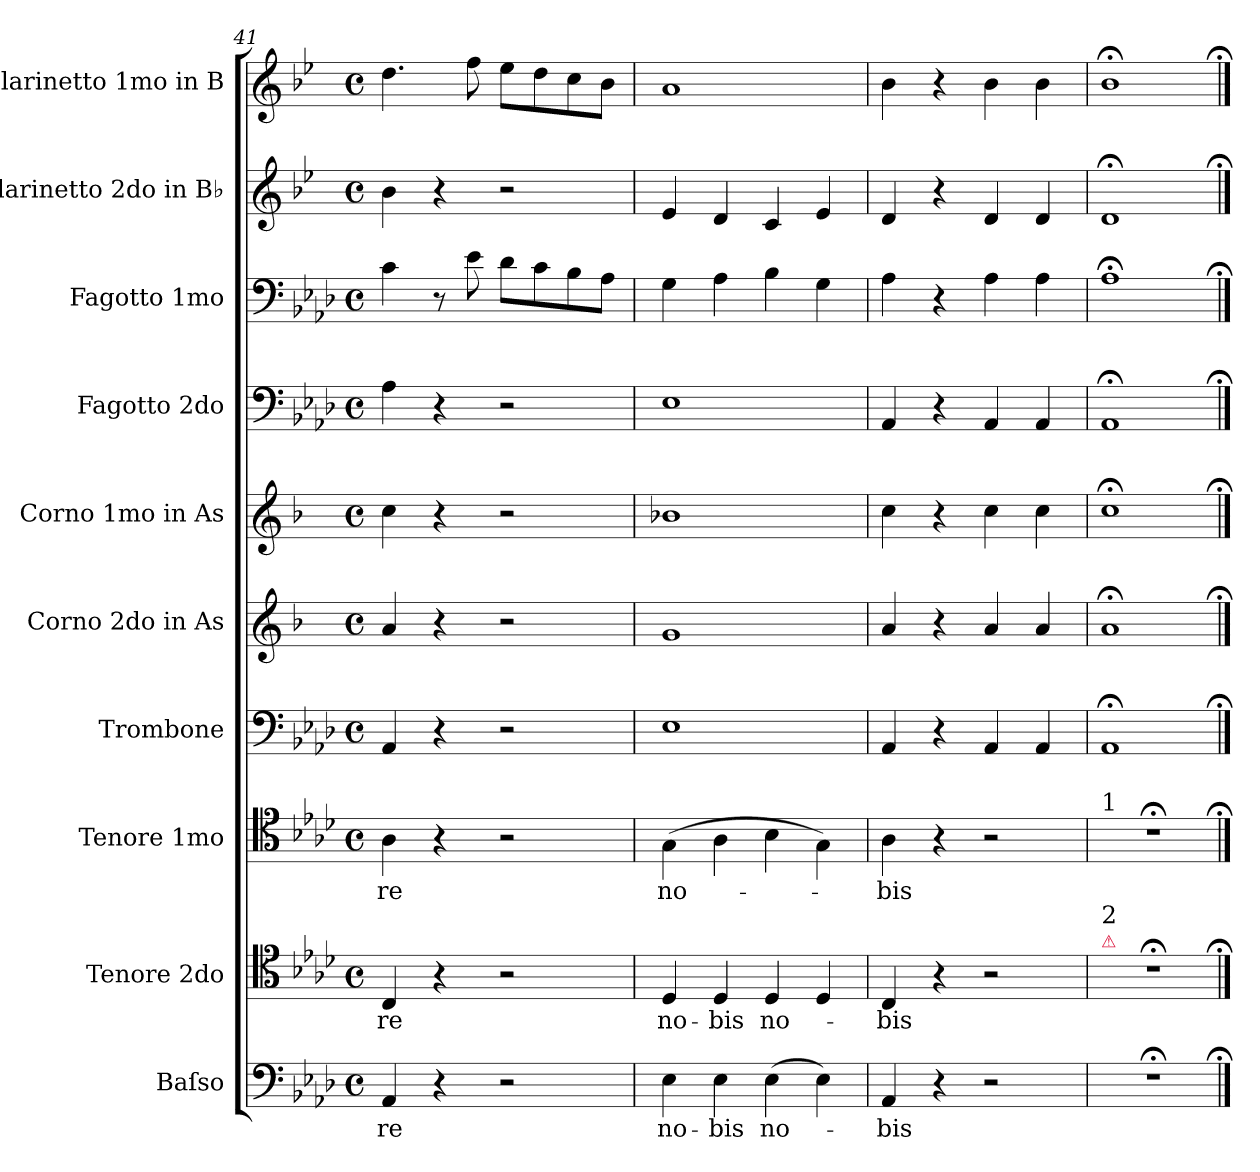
**kern	**text	**kern	**text	**kern	**text	**kern	**kern	**kern	**kern	**kern	**kern	**kern
*part10	*part10	*part9	*part9	*part8	*part8	*part7	*part6	*part5	*part4	*part3	*part2	*part1
*staff10	*staff10	*staff9	*staff9	*staff8	*staff8	*staff7	*staff6	*staff5	*staff4	*staff3	*staff2	*staff1
*I"Baſso	*	*I"Tenore 2do	*	*I"Tenore 1mo	*	*I"Trombone	*I"Corno 2do in As	*I"Corno 1mo in As	*I"Fagotto 2do	*I"Fagotto 1mo	*I"Clarinetto 2do in B♭	*I"Clarinetto 1mo in B
*I'B	*	*	*	*	*	*I'Trb	*	*I'cor I	*	*	*I'cl II	*I'cl I
*clefF4	*	*clefC4	*	*clefC4	*	*clefF4	*clefG2	*clefG2	*clefF4	*clefF4	*clefG2	*clefG2
*	*	*	*	*	*	*	*ITrd-2c-3	*ITrd-2c-3	*	*	*ITrd1c2	*ITrd1c2
*k[b-e-a-d-]	*	*k[b-e-a-d-]	*	*k[b-e-a-d-]	*	*k[b-e-a-d-]	*k[b-e-a-d-]	*k[b-e-a-d-]	*k[b-e-a-d-]	*k[b-e-a-d-]	*k[b-e-a-d-]	*k[b-e-a-d-]
*A-:	*	*A-:	*	*A-:	*	*A-:	*A-:	*A-:	*A-:	*A-:	*A-:	*A-:
*M4/4	*	*M4/4	*	*M4/4	*	*M4/4	*M4/4	*M4/4	*M4/4	*M4/4	*M4/4	*M4/4
*met(c)	*	*met(c)	*	*met(c)	*	*met(c)	*met(c)	*met(c)	*met(c)	*met(c)	*met(c)	*met(c)
=41	=41	=41	=41	=41	=41	=41	=41	=41	=41	=41	=41	=41
4AA-/	-re	4C/	-re	4A-\	-re	4AA-/	4cc/	4ee-\	4A-\	4c\	4a-\	4.cc\
4r	.	4r	.	4r	.	4r	4r	4r	4r	8r	4r	.
.	.	.	.	.	.	.	.	.	.	8e-\	.	8ee-\
2r	.	2r	.	2r	.	2r	2r	2r	2r	8d-\L	2r	8dd-\L
.	.	.	.	.	.	.	.	.	.	8c\	.	8cc\
.	.	.	.	.	.	.	.	.	.	8B-\	.	8b-\
.	.	.	.	.	.	.	.	.	.	8A-\J	.	8a-\J
=42	=42	=42	=42	=42	=42	=42	=42	=42	=42	=42	=42	=42
4E-\	no-	4D-/	no-	(4G\	no-	1E-	1b-	1dd-X	1E-	4G\	4d-/	1g
4E-\	-bis	4D-/	-bis	4A-\	.	.	.	.	.	4A-\	4c/	.
(4E-\	no-	4D-/	no-	4B-\	.	.	.	.	.	4B-\	4B-/	.
4E-\)	.	4D-/	.	4G\)	.	.	.	.	.	4G\	4d-/	.
=43	=43	=43	=43	=43	=43	=43	=43	=43	=43	=43	=43	=43
4AA-/	-bis	4C/	-bis	4A-\	-bis	4AA-/	4cc/	4ee-\	4AA-/	4A-\	4c/	4a-\
4r	.	4r	.	4r	.	4r	4r	4r	4r	4r	4r	4r
2r	.	2r	.	2r	.	4AA-/	4cc/	4ee-\	4AA-/	4A-\	4c/	4a-\
.	.	.	.	.	.	4AA-/	4cc/	4ee-\	4AA-/	4A-\	4c/	4a-\
=44	=44	=44	=44	=44	=44	=44	=44	=44	=44	=44	=44	=44
!	!	!	!	!LO:TX:a:t=1	!	!	!	!	!	!	!	!
!	!	!LO:TX:a:color=crimson:t=⚠	!	!	!	!	!	!	!	!	!	!
!	!	!LO:TX:a:t=2	!	!	!	!	!	!	!	!	!	!
1r;<	.	1r;<	.	1r;<	.	1AA-;<	1cc;<	1ee-;<	1AA-;<	1A-;<	1c;<	1a-;<
==;	==;	==;	==;	==;	==;	==;	==;	==;	==;	==;	==;	==;
*-	*-	*-	*-	*-	*-	*-	*-	*-	*-	*-	*-	*-
